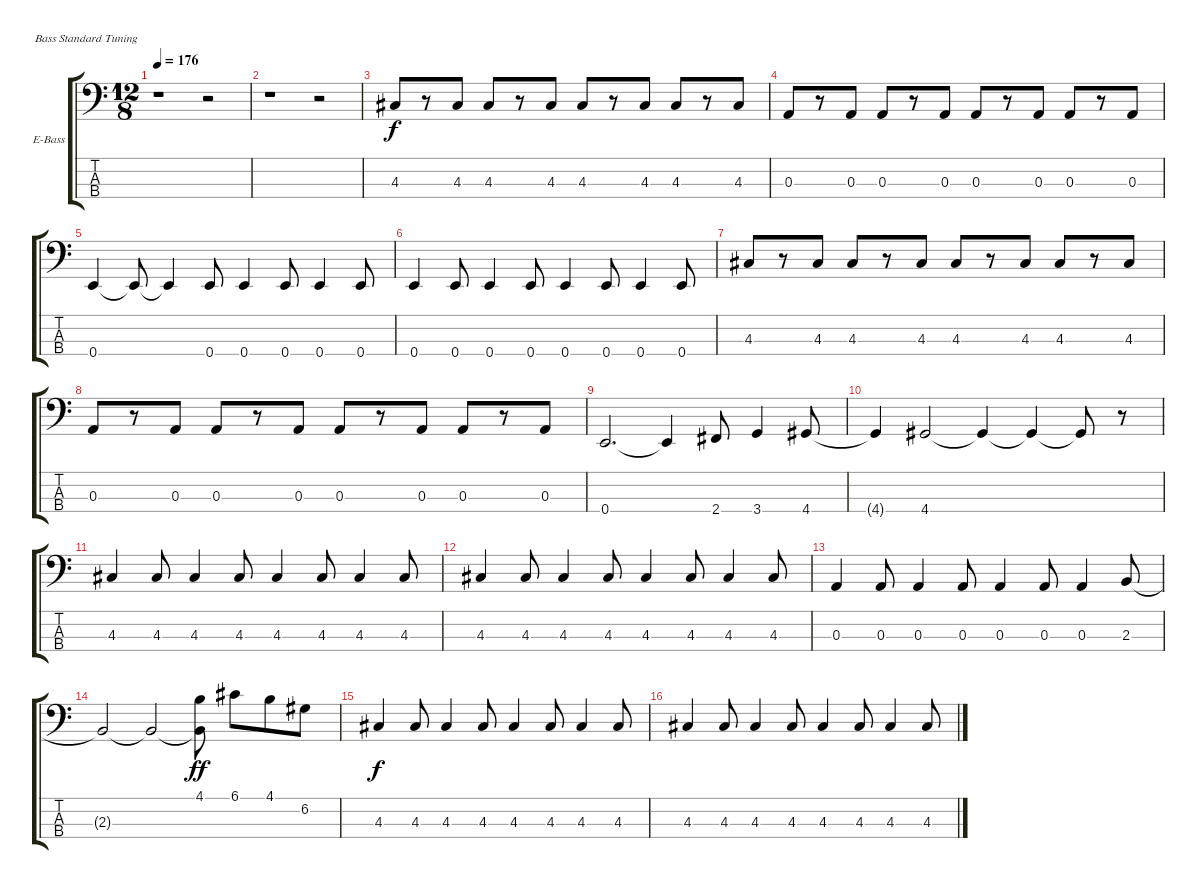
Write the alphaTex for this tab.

\defaultSystemsLayout 4
\bracketExtendMode groupsimilarinstruments
\firstSystemTrackNameOrientation horizontal
\otherSystemsTrackNameOrientation horizontal
\track ("Bass" "E-Bass") {instrument electricbassfinger}
\staff {score tabs}
\tuning (G2 D2 A1 E1)
\ts (12 8)
\tempo 176
\clef f4
\scale
0.485477
\ks c
r.1{dy f instrument electricbassfinger} r.2 |
\scale
0.257261 r.1 r.2 |
\scale
0.257261 4.3.8 r.8 4.3.8 4.3.8 r.8 4.3.8 4.3.8 r.8 4.3.8 4.3.8 r.8 4.3.8 |
\scale
0.333333 0.3.8 r.8 0.3.8 0.3.8 r.8 0.3.8 0.3.8 r.8 0.3.8 0.3.8 r.8 0.3.8 |
\scale
0.333333 0.4.4 0.4{t}.8 0.4{t}.4 0.4.8 0.4.4 0.4.8 0.4.4 0.4.8 |
\scale
0.333333 0.4.4 0.4.8 0.4.4 0.4.8 0.4.4 0.4.8 0.4.4 0.4.8 |
\scale
0.333333 4.3.8 r.8 4.3.8 4.3.8 r.8 4.3.8 4.3.8 r.8 4.3.8 4.3.8 r.8 4.3.8 |
\scale
0.333333 0.3.8 r.8 0.3.8 0.3.8 r.8 0.3.8 0.3.8 r.8 0.3.8 0.3.8 r.8 0.3.8 |
\scale
0.333333 0.4.2{d} 0.4{t}.4 2.4.8 3.4.4 4.4.8 |
\scale
0.333333 4.4{t}.4 4.4.2 4.4{t}.4 4.4{t}.4 4.4{t}.8 r.8 |
\scale
0.333333 4.3.4 4.3.8 4.3.4 4.3.8 4.3.4 4.3.8 4.3.4 4.3.8 |
\scale
0.333333 4.3.4 4.3.8 4.3.4 4.3.8 4.3.4 4.3.8 4.3.4 4.3.8 |
\scale
0.333333 0.3.4 0.3.8 0.3.4 0.3.8 0.3.4 0.3.8 0.3.4 2.3.8 |
\scale
0.333333 2.3{t}.2 2.3{t}.2 (2.3{t} 4.1).8{dy ff} 6.1.8 4.1.8 6.2.8 |
\scale
0.333333 4.3.4{dy f} 4.3.8 4.3.4 4.3.8 4.3.4 4.3.8 4.3.4 4.3.8 |
\scale
0.333333 4.3.4 4.3.8 4.3.4 4.3.8 4.3.4 4.3.8 4.3.4 4.3.8
